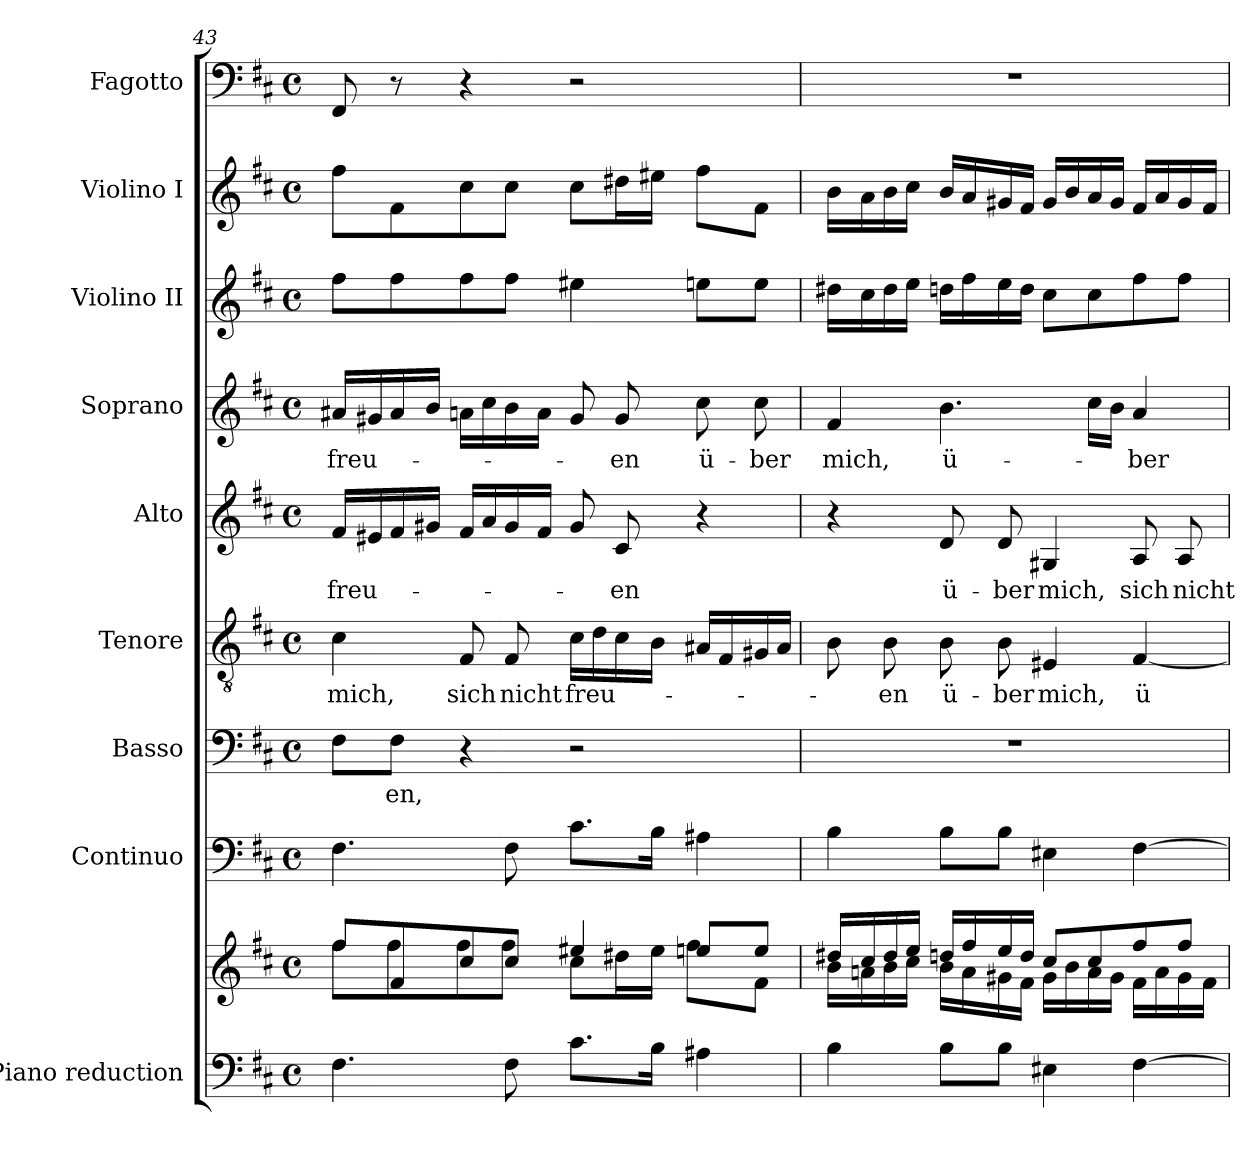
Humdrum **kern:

**kern	**kern	**kern	**kern	**text	**kern	**text	**kern	**text	**kern	**text	**kern	**kern	**kern
*part9	*part9	*part8	*part7	*part7	*part6	*part6	*part5	*part5	*part4	*part4	*part3	*part2	*part1
*staff10	*staff9	*staff8	*staff7	*staff7	*staff6	*staff6	*staff5	*staff5	*staff4	*staff4	*staff3	*staff2	*staff1
*I"Piano reduction	*	*I"Continuo	*I"Basso	*	*I"Tenore	*	*I"Alto	*	*I"Soprano	*	*I"Violino II	*I"Violino I	*I"Fagotto
*I'Pno	*	*	*	*	*	*	*	*	*	*	*I'Vln	*I'Vln	*
*clefF4	*clefG2	*clefF4	*clefF4	*	*clefGv2	*	*clefG2	*	*clefG2	*	*clefG2	*clefG2	*clefF4
*k[f#c#]	*k[f#c#]	*k[f#c#]	*k[f#c#]	*	*k[f#c#]	*	*k[f#c#]	*	*k[f#c#]	*	*k[f#c#]	*k[f#c#]	*k[f#c#]
*M4/4	*M4/4	*M4/4	*M4/4	*	*M4/4	*	*M4/4	*	*M4/4	*	*M4/4	*M4/4	*M4/4
*met(c)	*met(c)	*met(c)	*met(c)	*	*met(c)	*	*met(c)	*	*met(c)	*	*met(c)	*met(c)	*met(c)
=43	=43	=43	=43	=43	=43	=43	=43	=43	=43	=43	=43	=43	=43
*	*^	*	*	*	*	*	*	*	*	*	*	*	*
!	!	!	!	!	!	!	!LO:LY:b	!	!LO:LY:b	!	!LO:LY:b	!	!	!
4.F#\	8ff#/L	8ff#\L	4.F#\	8F#\L	.	4c#\	mich,	16f#/LL	freu-	16a#X/LL	freu-	8ff#\L	8ff#\L	8FF#/
.	.	.	.	.	.	.	.	16e#X/	.	16g#X/	.	.	.	.
!	!	!	!	!	!LO:LY:b	!	!	!	!	!	!	!	!	!
.	8f#/	8ff#\	.	8F#\J	-en,	.	.	16f#/	.	16a#/	.	8ff#\	8f#\	8r
.	.	.	.	.	.	.	.	16g#X/JJ	.	16b/JJ	.	.	.	.
!	!	!	!	!	!	!	!LO:LY:b	!	!	!	!	!	!	!
.	8cc#/	8ff#\	.	4r	.	8F#/	sich	16f#/LL	.	16an\LL	.	8ff#\	8cc#\	4r
.	.	.	.	.	.	.	.	16a/	.	16cc#\	.	.	.	.
!	!	!	!	!	!	!	!LO:LY:b	!	!	!	!	!	!	!
8F#\	8cc#/J	8ff#\J	8F#\	.	.	8F#/	nicht	16g#/	.	16b\	.	8ff#\J	8cc#\J	.
.	.	.	.	.	.	.	.	16f#/JJ	.	16a\JJ	.	.	.	.
!	!	!	!	!	!	!	!LO:LY:b	!	!	!	!	!	!	!
8.c#\L	4ee#X/	8cc#\L	8.c#\L	2r	.	16c#\LL	freu-	8g#/	.	8g#/	.	4ee#X\	8cc#\L	2r
.	.	.	.	.	.	16d\	.	.	.	.	.	.	.	.
!	!	!	!	!	!	!	!	!	!LO:LY:b	!	!LO:LY:b	!	!	!
.	.	16dd#X\L	.	.	.	16c#\	.	8c#/	-en	8g#/	en	.	16dd#X\L	.
16B\Jk	.	16ee#\JJ	16B\Jk	.	.	16B\JJ	.	.	.	.	.	.	16ee#X\JJ	.
!	!	!	!	!	!	!	!	!	!	!	!LO:LY:b	!	!	!
4A#X\	8een/L	8ff#\L	4A#X\	.	.	16A#X/LL	.	4r	.	8cc#\	ü-	8een\L	8ff#\L	.
.	.	.	.	.	.	16F#/	.	.	.	.	.	.	.	.
!	!	!	!	!	!	!	!	!	!	!	!LO:LY:b	!	!	!
.	8ee/J	8f#\J	.	.	.	16G#X/	.	.	.	8cc#\	ber	8ee\J	8f#\J	.
.	.	.	.	.	.	16A#/JJ	.	.	.	.	.	.	.	.
!!LO:PB:g=z
=44	=44	=44	=44	=44	=44	=44	=44	=44	=44	=44	=44	=44	=44	=44
!	!	!	!	!	!	!	!	!	!	!	!LO:LY:b	!	!	!
4B\	16dd#X/LL	16b\LL	4B\	1r	.	8B\	.	4r	.	4f#/	mich,	16dd#X\LL	16b\LL	1r
.	16cc#/	16an\	.	.	.	.	.	.	.	.	.	16cc#\	16a\	.
!	!	!	!	!	!	!	!LO:LY:b	!	!	!	!	!	!	!
.	16dd#/	16b\	.	.	.	8B\	en	.	.	.	.	16dd#\	16b\	.
.	16ee/JJ	16cc#\JJ	.	.	.	.	.	.	.	.	.	16ee\JJ	16cc#\JJ	.
!	!	!	!	!	!	!	!LO:LY:b	!	!LO:LY:b	!	!LO:LY:b	!	!	!
8B\L	16ddn/LL	16b\LL	8B\L	.	.	8B\	ü-	8d/	ü-	4.b\	ü-	16ddn\LL	16b/LL	.
.	16ff#/	16a\	.	.	.	.	.	.	.	.	.	16ff#\	16a/	.
!	!	!	!	!	!	!	!LO:LY:b	!	!LO:LY:b	!	!	!	!	!
8B\J	16ee/	16g#X\	8B\J	.	.	8B\	ber	8d/	-ber	.	.	16ee\	16g#X/	.
.	16dd/JJ	16f#\JJ	.	.	.	.	.	.	.	.	.	16dd\JJ	16f#/JJ	.
!	!	!	!	!	!	!	!LO:LY:b	!	!LO:LY:b	!	!	!	!	!
4E#X\	8cc#/L	16g#\LL	4E#X\	.	.	4E#X/	mich,	4G#X/	mich,	.	.	8cc#\L	16g#/LL	.
.	.	16b\	.	.	.	.	.	.	.	.	.	.	16b/	.
.	8cc#/	16a\	.	.	.	.	.	.	.	16cc#\LL	.	8cc#\	16a/	.
.	.	16g#\JJ	.	.	.	.	.	.	.	16b\JJ	.	.	16g#/JJ	.
!	!	!	!	!	!	!	!LO:LY:b	!	!LO:LY:b	!	!LO:LY:b	!	!	!
[4F#\	8ff#/	16f#\LL	[4F#\	.	.	[4F#/	ü-	8A/	sich	4a/	ber	8ff#\	16f#/LL	.
.	.	16a\	.	.	.	.	.	.	.	.	.	.	16a/	.
!	!	!	!	!	!	!	!	!	!LO:LY:b	!	!	!	!	!
.	8ff#/J	16g#\	.	.	.	.	.	8A/	nicht	.	.	8ff#\J	16g#/	.
.	.	16f#\JJ	.	.	.	.	.	.	.	.	.	.	16f#/JJ	.
*	*v	*v	*	*	*	*	*	*	*	*	*	*	*	*
=	=	=	=	=	=	=	=	=	=	=	=	=	=
*-	*-	*-	*-	*-	*-	*-	*-	*-	*-	*-	*-	*-	*-
